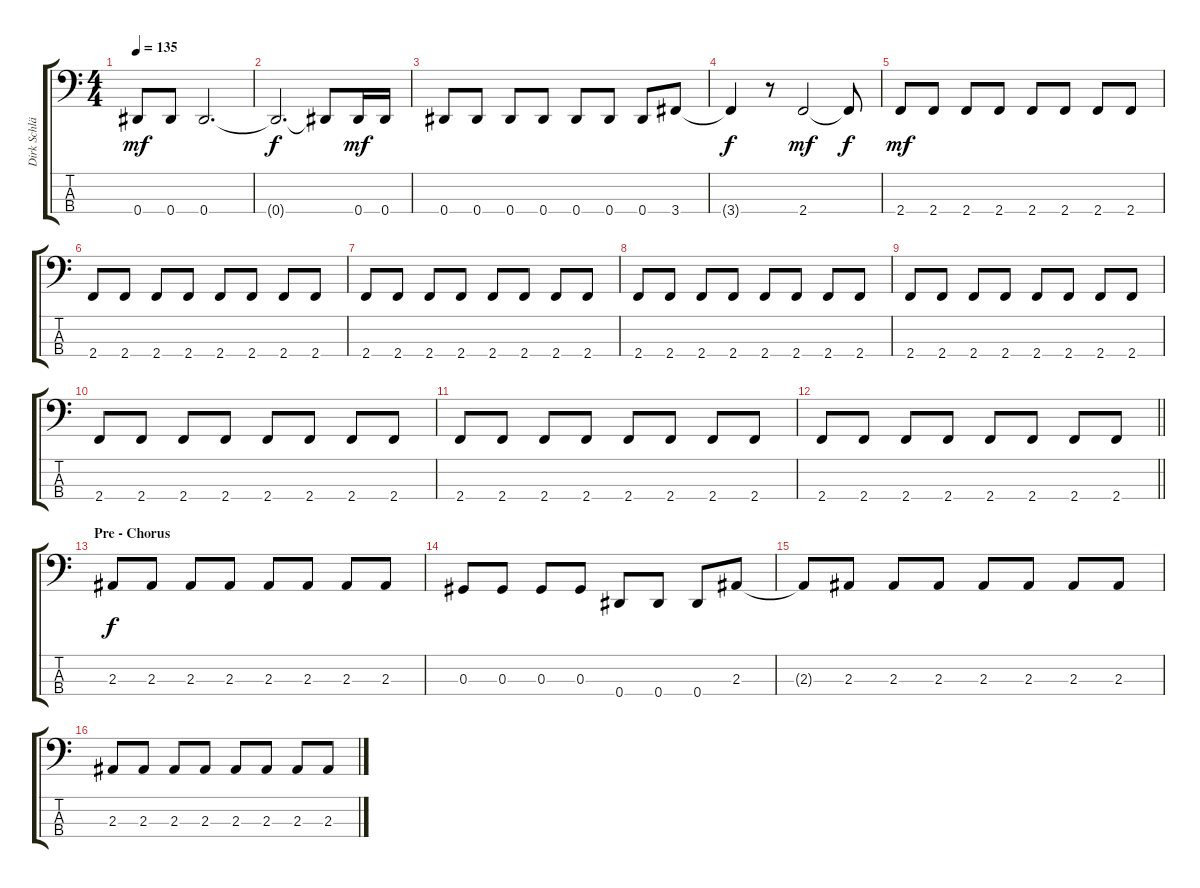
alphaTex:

\track ("Dirk Schlächter" "Dirk Schlä") {instrument electricbasspick}
\staff {score tabs}
\tuning (Gb2 Db2 Ab1 Eb1) {hide}
\ts (4 4)
\tempo 135
\clef f4
\ks c
0.4.8{dy mf} 0.4.8 0.4.2{d} |
0.4{t}.2{d dy f} 0.4{t}.8 0.4.16{dy mf} 0.4.16 |
0.4.8 0.4.8 0.4.8 0.4.8 0.4.8 0.4.8 0.4.8 3.4.8 |
3.4{t}.4{dy f} r.8 2.4.2{dy mf} 2.4{t}.8{dy f} |
2.4.8{dy mf} 2.4.8 2.4.8 2.4.8 2.4.8 2.4.8 2.4.8 2.4.8 |
2.4.8 2.4.8 2.4.8 2.4.8 2.4.8 2.4.8 2.4.8 2.4.8 |
2.4.8 2.4.8 2.4.8 2.4.8 2.4.8 2.4.8 2.4.8 2.4.8 |
2.4.8 2.4.8 2.4.8 2.4.8 2.4.8 2.4.8 2.4.8 2.4.8 |
2.4.8 2.4.8 2.4.8 2.4.8 2.4.8 2.4.8 2.4.8 2.4.8 |
2.4.8 2.4.8 2.4.8 2.4.8 2.4.8 2.4.8 2.4.8 2.4.8 |
2.4.8 2.4.8 2.4.8 2.4.8 2.4.8 2.4.8 2.4.8 2.4.8 |
\barLineRight lightlight
2.4.8 2.4.8 2.4.8 2.4.8 2.4.8 2.4.8 2.4.8 2.4.8 |
\section ("" "Pre - Chorus")
2.3.8{dy f} 2.3.8 2.3.8 2.3.8 2.3.8 2.3.8 2.3.8 2.3.8 |
0.3.8 0.3.8 0.3.8 0.3.8 0.4.8 0.4.8 0.4.8 2.3.8 |
2.3{t}.8 2.3.8 2.3.8 2.3.8 2.3.8 2.3.8 2.3.8 2.3.8 |
2.3.8 2.3.8 2.3.8 2.3.8 2.3.8 2.3.8 2.3.8 2.3.8
